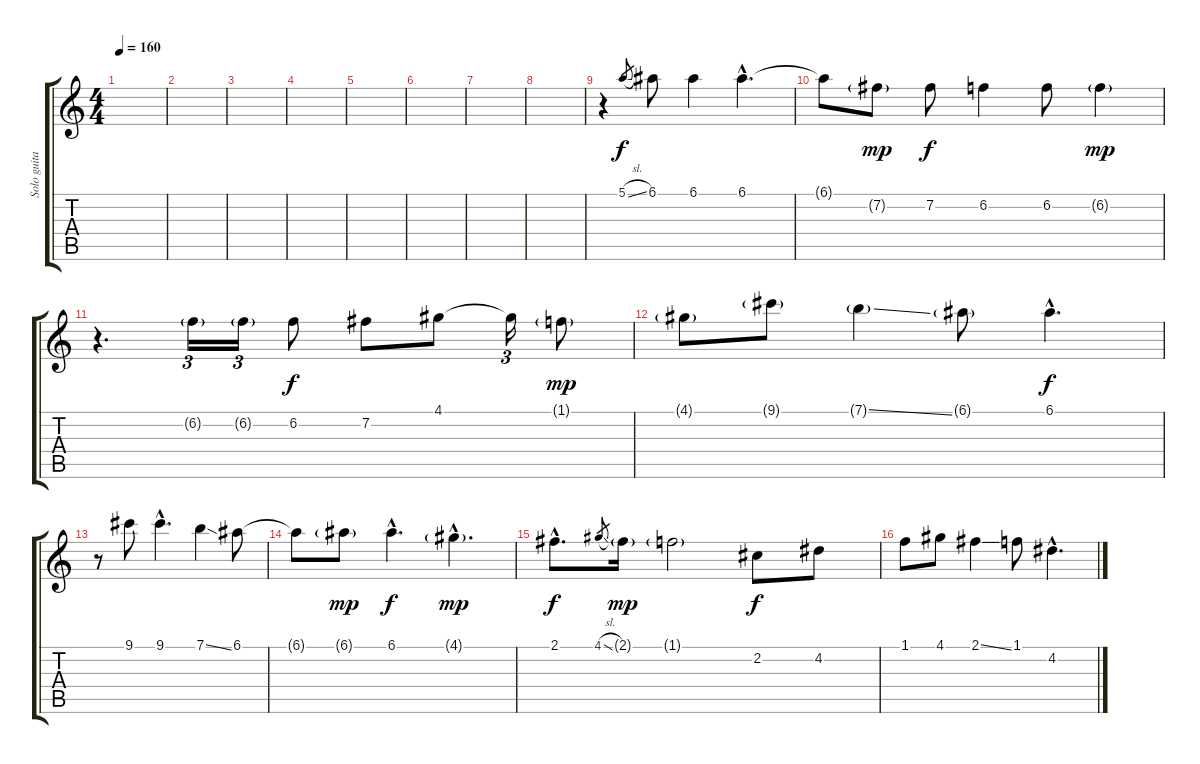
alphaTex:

\track ("Solo guitar" "Solo guita") {instrument acousticguitarnylon}
\staff {score tabs}
\tuning (E4 B3 G3 D3 A2 E2) {hide}
\ts (4 4)
\tempo 160
\clef g2
\ks c
|
|
|
|
|
|
|
|
r.4 5.1{sl}.8{gr} 6.1.8 6.1.4 6.1{hac}.4{d} |
6.1{t}.8 7.2{g}.8{dy mp} 7.2.8{dy f} 6.2.4 6.2.8 6.2{g}.4{dy mp} |
r.4{d} 6.2{g}.16{tu (3 2)} 6.2{g}.16{tu (3 2)} 6.2.8{dy f} 7.2.8 4.1.8 4.1{t}.16{tu (3 2)} 1.1{g}.8{dy mp} |
4.1{g}.8 9.1{g}.8 7.1{ss g}.4 6.1{g}.8 6.1{hac}.4{d dy f} |
r.8 9.1.8 9.1{hac}.4{d} 7.1{ss}.4 6.1.8 |
6.1{t}.8 6.1{g}.8{dy mp} 6.1{hac}.4{d dy f} 4.1{g hac}.4{d dy mp} |
2.1{hac}.8{d dy f} 4.1{sl}.8{gr} 2.1{g}.16{dy mp} 1.1{g}.2 2.2.8{dy f} 4.2.8 |
1.1.8 4.1.8 2.1{ss}.4 1.1.8 4.2{hac}.4{d}
